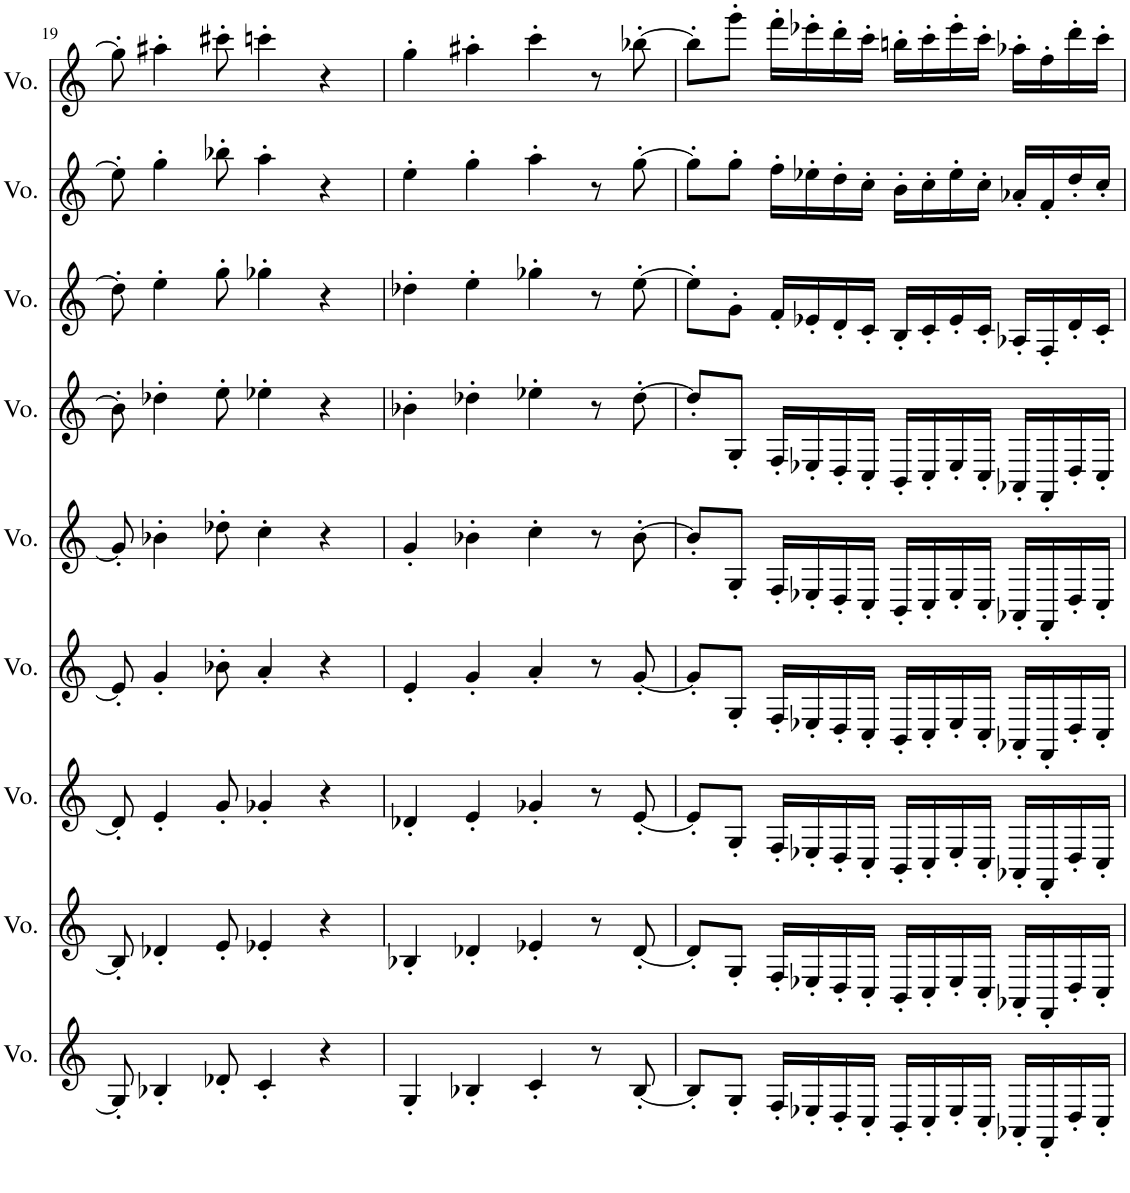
**kern	**kern	**kern	**kern	**kern	**kern	**kern	**kern	**kern
*part9	*part8	*part7	*part6	*part5	*part4	*part3	*part2	*part1
*staff9	*staff8	*staff7	*staff6	*staff5	*staff4	*staff3	*staff2	*staff1
*I"Voice	*I"Voice	*I"Voice	*I"Voice	*I"Voice	*I"Voice	*I"Voice	*I"Voice	*I"Voice
*I'Vo.	*I'Vo.	*I'Vo.	*I'Vo.	*I'Vo.	*I'Vo.	*I'Vo.	*I'Vo.	*I'Vo.
!!LO:PB:g=z
*clefG2	*clefG2	*clefG2	*clefG2	*clefG2	*clefG2	*clefG2	*clefG2	*clefG2
*k[]	*k[]	*k[]	*k[]	*k[]	*k[]	*k[]	*k[]	*k[]
*M4/4	*M4/4	*M4/4	*M4/4	*M4/4	*M4/4	*M4/4	*M4/4	*M4/4
=19	=19	=19	=19	=19	=19	=19	=19	=19
8G'/]	8B-'/]	8d-'/]	8e'/]	8g'/]	8b-'\]	8dd-'\]	8ee'\]	8gg'\]
4B-X'/	4d-X'/	4e'/	4g'/	4b-X'\	4dd-X'\	4ee'\	4gg'\	4aa#X'\
8d-X'/	8e'/	8g'/	8b-X'\	8dd-X'\	8ee'\	8gg'\	8bb-X'\	8ccc#X'\
4c'/	4e-X'/	4g-X'/	4a'/	4cc'\	4ee-X'\	4gg-X'\	4aa'\	4cccn'\
4r	4r	4r	4r	4r	4r	4r	4r	4r
=20	=20	=20	=20	=20	=20	=20	=20	=20
4G'/	4B-X'/	4d-X'/	4e'/	4g'/	4b-X'\	4dd-X'\	4ee'\	4gg'\
4B-X'/	4d-X'/	4e'/	4g'/	4b-X'\	4dd-X'\	4ee'\	4gg'\	4aa#X'\
4c'/	4e-X'/	4g-X'/	4a'/	4cc'\	4ee-X'\	4gg-X'\	4aa'\	4ccc'\
8r	8r	8r	8r	8r	8r	8r	8r	8r
[8B-'/	[8d-'/	[8e'/	[8g'/	[8b-'\	[8dd-'\	[8ee'\	[8gg'\	[8bb-X'\
=21	=21	=21	=21	=21	=21	=21	=21	=21
8B-'/L]	8d-'/L]	8e'/L]	8g'/L]	8b-'/L]	8dd-'/L]	8ee'\L]	8gg'\L]	8bb-'\L]
8G'/J	8G'/J	8G'/J	8G'/J	8G'/J	8G'/J	8g'\J	8gg'\J	8ggg'\J
16F'/LL	16F'/LL	16F'/LL	16F'/LL	16F'/LL	16F'/LL	16f'/LL	16ff'\LL	16fff'\LL
16E-X'/	16E-X'/	16E-X'/	16E-X'/	16E-X'/	16E-X'/	16e-X'/	16ee-X'\	16eee-X'\
16D'/	16D'/	16D'/	16D'/	16D'/	16D'/	16d'/	16dd'\	16ddd'\
16C'/JJ	16C'/JJ	16C'/JJ	16C'/JJ	16C'/JJ	16C'/JJ	16c'/JJ	16cc'\JJ	16ccc'\JJ
16BB'/LL	16BB'/LL	16BB'/LL	16BB'/LL	16BB'/LL	16BB'/LL	16B'/LL	16b'\LL	16bbn'\LL
16C'/	16C'/	16C'/	16C'/	16C'/	16C'/	16c'/	16cc'\	16ccc'\
16E-'/	16E-'/	16E-'/	16E-'/	16E-'/	16E-'/	16e-'/	16ee-'\	16eee-'\
16C'/JJ	16C'/JJ	16C'/JJ	16C'/JJ	16C'/JJ	16C'/JJ	16c'/JJ	16cc'\JJ	16ccc'\JJ
16AA-X'/LL	16AA-X'/LL	16AA-X'/LL	16AA-X'/LL	16AA-X'/LL	16AA-X'/LL	16A-X'/LL	16a-X'/LL	16aa-X'\LL
16FF'/	16FF'/	16FF'/	16FF'/	16FF'/	16FF'/	16F'/	16f'/	16ff'\
16D'/	16D'/	16D'/	16D'/	16D'/	16D'/	16d'/	16dd'/	16ddd'\
16C'/JJ	16C'/JJ	16C'/JJ	16C'/JJ	16C'/JJ	16C'/JJ	16c'/JJ	16cc'/JJ	16ccc'\JJ
=	=	=	=	=	=	=	=	=
*-	*-	*-	*-	*-	*-	*-	*-	*-
